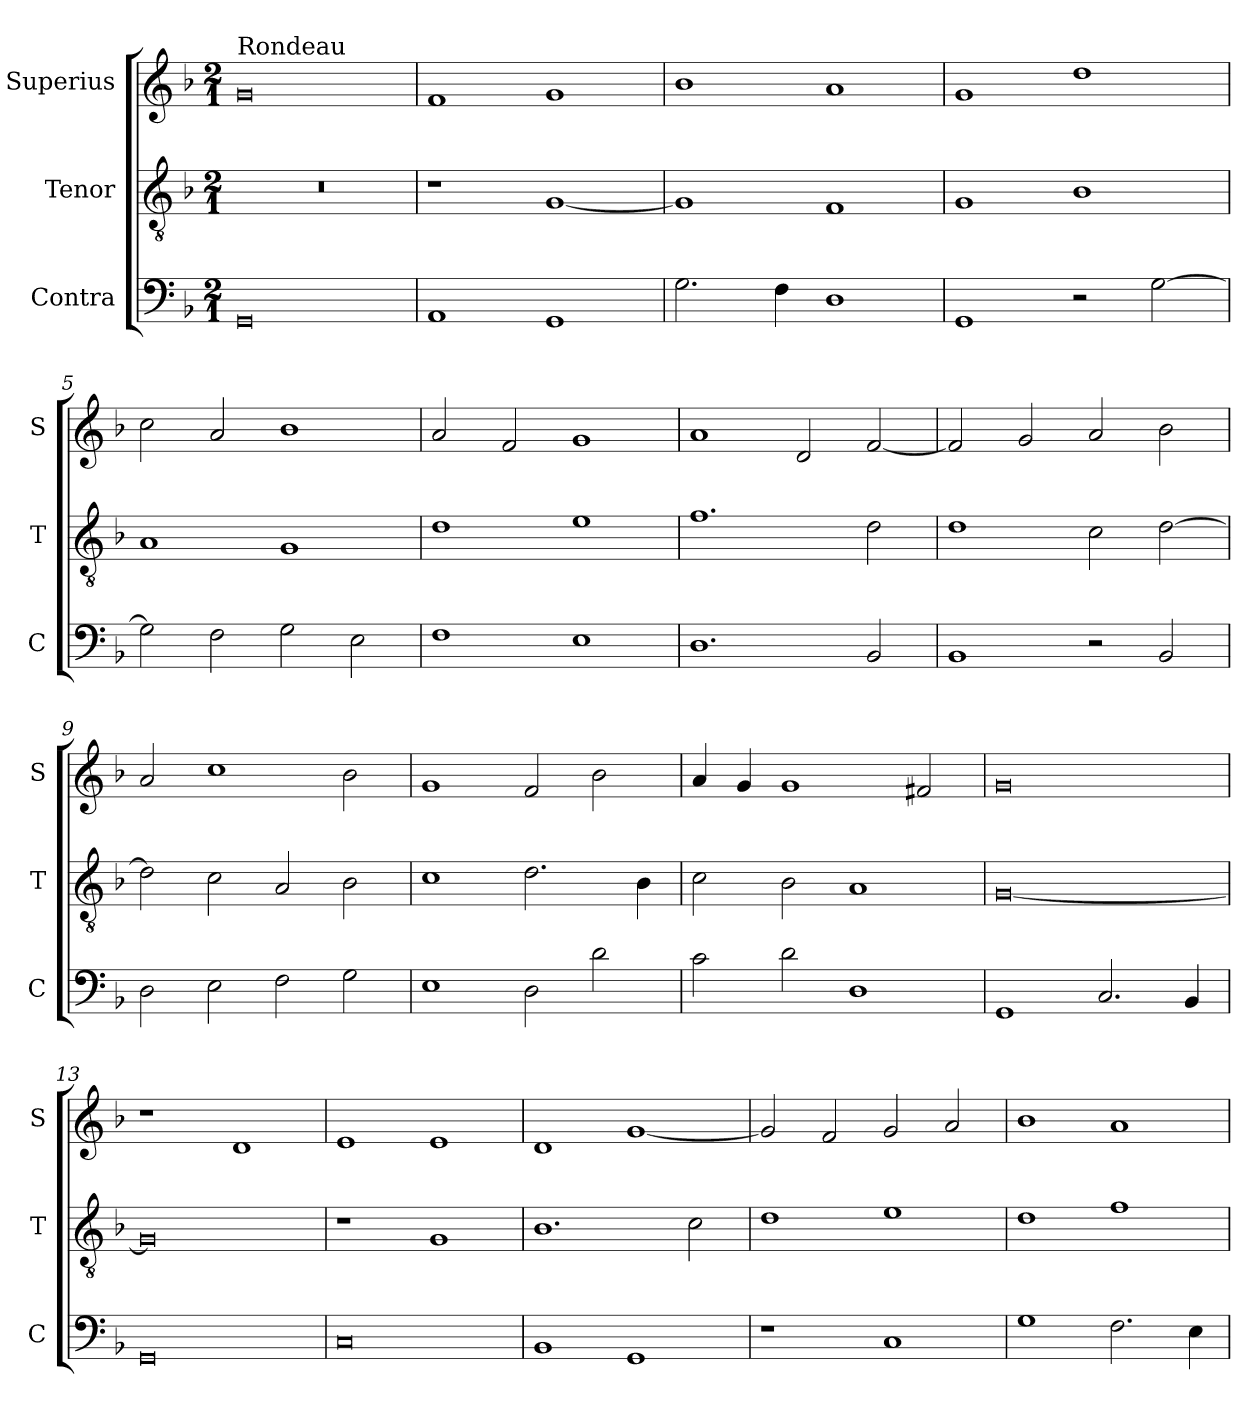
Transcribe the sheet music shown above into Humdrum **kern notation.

**kern	**kern	**kern
*part3	*part2	*part1
*staff3	*staff2	*staff1
*I"Contra	*I"Tenor	*I"Superius
*I'C	*I'T	*I'S
*clefF4	*clefGv2	*clefG2
*k[b-]	*k[b-]	*k[b-]
*M2/1	*M2/1	*M2/1
=1	=1	=1
!	!	!LO:TX:a:t=Rondeau
0GG	0r	0g
=2	=2	=2
1AA	1r	1f
1GG	[1G	1g
=3	=3	=3
2.G\	1G]	1b-
4F\	.	.
1D	1F	1a
=4	=4	=4
1GG	1G	1g
2r	1B-	1dd
[2G\	.	.
=5	=5	=5
2G\]	1A	2cc\
2F\	.	2a/
2G\	1G	1b-
2E\	.	.
=6	=6	=6
1F	1d	2a/
.	.	2f/
1E	1e	1g
=7	=7	=7
1.D	1.f	1a
.	.	2d/
2BB-/	2d\	[2f/
=8	=8	=8
1BB-	1d	2f/]
.	.	2g/
2r	2c\	2a/
2BB-/	[2d\	2b-\
=9	=9	=9
2D\	2d\]	2a/
2E\	2c\	1cc
2F\	2A/	.
2G\	2B-\	2b-\
=10	=10	=10
1E	1c	1g
2D\	2.d\	2f/
2d\	.	2b-\
.	4B-\	.
=11	=11	=11
2c\	2c\	4a/
.	.	4g/
2d\	2B-\	1g
1D	1A	.
.	.	2f#X/
=12	=12	=12
1GG	[0G	0g
2.C/	.	.
4BB-/	.	.
=13	=13	=13
0GG	0G]	1r
.	.	1d
=14	=14	=14
0C	1r	1e
.	1G	1e
=15	=15	=15
1BB-	1.B-	1d
1GG	.	[1g
.	2c\	.
=16	=16	=16
1r	1d	2g/]
.	.	2f/
1C	1e	2g/
.	.	2a/
=17	=17	=17
1G	1d	1b-
2.F\	1f	1a
4E\	.	.
=	=	=
*-	*-	*-
